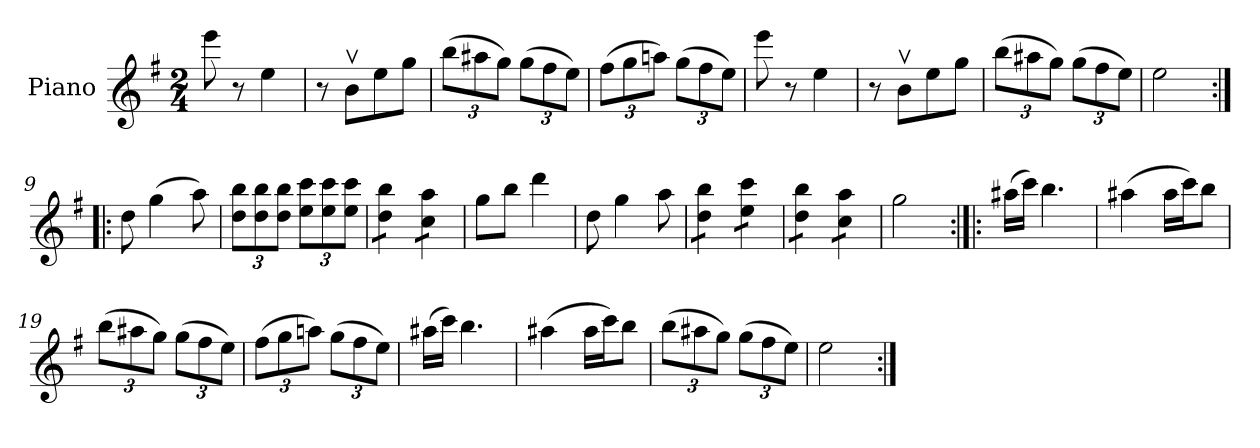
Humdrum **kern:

**kern
*part1
*staff1
*I"Piano
*I'Pno.
*clefG2
*k[f#]
*e:
*M2/4
=1
8eee\
8r
4ee\
=2
8r
8bv\L
8ee\
8gg\J
=3
*Xbrackettup
(>12bb\L
12aa#X\
12gg\J)
(>12gg\L
12ff#\
12ee\J)
=4
(>12ff#\L
12gg\
12aan\J)
(>12gg\L
12ff#\
12ee\J)
=5
8eee\
8r
4ee\
!!LO:LB:g=z
=6
8r
8bv\L
8ee\
8gg\J
=7
(>12bb\L
12aa#X\
12gg\J)
(>12gg\L
12ff#\
12ee\J)
=8
2ee\
=9:|!|:
8dd\
(>4gg\
8aa\)
=10
12dd\ 12bb\L
12dd\ 12bb\
12dd\ 12bb\J
12ee\ 12ccc\L
12ee\ 12ccc\
12ee\ 12ccc\J
!!LO:LB:g=z
=11
*tremolo
12dd\ 12bb\L
12dd\ 12bb\
12dd\ 12bb\J
12cc\ 12aa\L
12cc\ 12aa\
12cc\ 12aa\J
*Xtremolo
=12
8gg\L
8bb\J
4ddd\
=13
8dd\
4gg\
8aa\
=14
*tremolo
12dd\ 12bb\L
12dd\ 12bb\
12dd\ 12bb\J
12ee\ 12ccc\L
12ee\ 12ccc\
12ee\ 12ccc\J
=15
12dd\ 12bb\L
12dd\ 12bb\
12dd\ 12bb\J
12cc\ 12aa\L
12cc\ 12aa\
12cc\ 12aa\J
*Xtremolo
=16
2gg\
=17:|!|:
(>16aa#X\LL
16ccc\JJ)
4.bb\
=18
(>4aa#X\
16aa#\LL
16ccc\J)
8bb\J
!!LO:LB:g=z
=19
(>12bb\L
12aa#X\
12gg\J)
(>12gg\L
12ff#\
12ee\J)
=20
(>12ff#\L
12gg\
12aan\J)
(>12gg\L
12ff#\
12ee\J)
=21
(>16aa#X\LL
16ccc\JJ)
4.bb\
=22
(>4aa#X\
16aa#\LL
16ccc\J)
8bb\J
=23
(>12bb\L
12aa#X\
12gg\J)
(>12gg\L
12ff#\
12ee\J)
=24
2ee\
=:|!
*-
